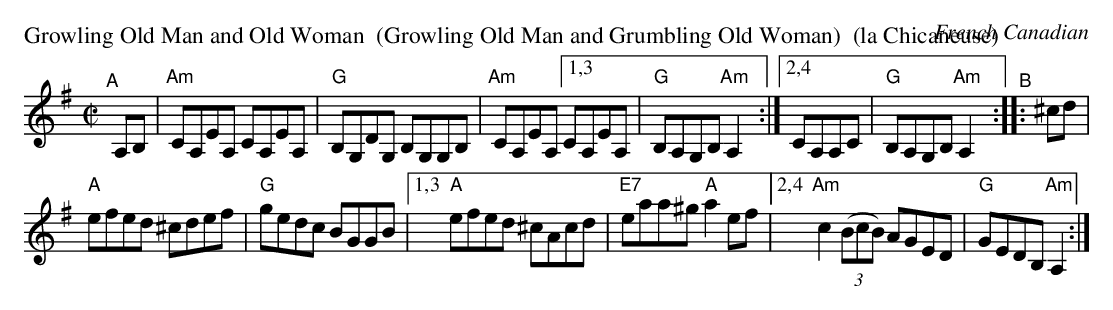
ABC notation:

X:1
P: Growling Old Man and Old Woman  (Growling Old Man and Grumbling Old Woman)  (la Chicaneuse)
C: French Canadian
M: C|
L: 1/8
K: Ador
"^A"[|] A,B, |\
"Am"CA,EA, CA,EA, | "G"B,G,DG, B,G,G,B, | "Am"CA,EA, \
[1,3 CA,EA, | "G"B,A,G,B, "Am"A,2 :|\
[2,4 CA,A,C | "G"B,A,G,B, "Am"A,2 \
"^B":: ^cd |
"A"efed ^cdef | "G"gedc BGGB |\
[1,3 "A"efed ^cAcd | "E7"eaa^g "A"a2ef |\
[2,4 "Am"c2 ((3BcB) AGED | "G"GEDB, "Am"A,2 :|
